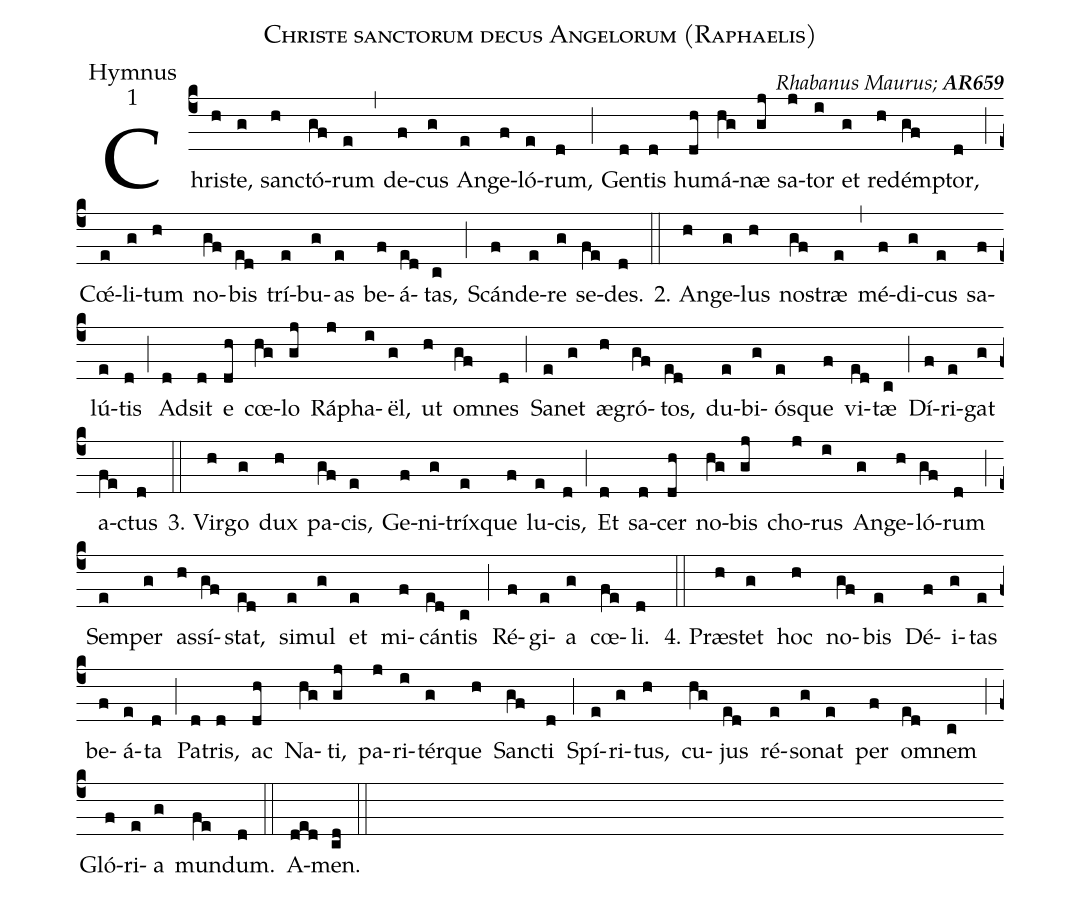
name:Christe sanctorum decus Angelorum (Raphaelis);
office-part:Hymnus;
mode:1;
commentary:{\itshape\mdseries Rhabanus Maurus;\/}  {\bfseries AR659};
%%
(c4) Chris(h)te,(g) sanc(h)tó(gf)rum(e) (,)
de(f)cus(g) An(e)ge(f)ló(e)rum,(d) (;)
Gen(d)tis(d) hu(dh)má(hg)næ(gj) sa(j)tor(i) et(g) re(h)dém(gf)ptor,(d) (;)
Cœ́(e)li(g)tum(h) no(gf)bis(ed) trí(e)bu(g)as(e) be(f)á(ed)tas,(c) (;)
Scán(f)de(e)re(g) se(fe)des.(d) (::)
2.  An(h)ge(g)lus(h) no(gf)stræ(e) (,) mé(f)di(g)cus(e) sa(f)lú(e)tis(d) (;)
Ad(d)sit(d) e(dh) cœ(hg)lo(gj) Rá(j)pha(i)ël,(g) ut(h) o(gf)mnes(d) (;)
Sa(e)net(g) æ(h)gró(gf)tos,(ed) du(e)bi(g)ós(e)que(f) vi(ed)tæ(c) (;)
Dí(f)ri(e)gat(g) a(fe)ctus(d) (::)

3.  Vir(h)go(g) dux(h) pa(gf)cis,(e) Ge(f)ni(g)tríx(e)que(f) lu(e)cis,(d) (;)
Et(d) sa(d)cer(dh) no(hg)bis(gj) cho(j)rus(i) An(g)ge(h)ló(gf)rum(d) (;)
Sem(e)per(g) as(h)sí(gf)stat,(ed) si(e)mul(g) et(e) mi(f)cán(ed)tis(c) (;)
Ré(f)gi(e)a(g) cœ(fe)li.(d) (::)

4.  Præ(h)stet(g) hoc(h) no(gf)bis(e) Dé(f)i(g)tas(e) be(f)á(e)ta(d) (;)
Pa(d)tris,(d) ac(dh) Na(hg)ti,(gj) pa(j)ri(i)tér(g)que(h) Sanc(gf)ti(d) (;)
Spí(e)ri(g)tus,(h) cu(hg)jus(ed) ré(e)so(g)nat(e) per(f) o(ed)mnem(c) (;)
Gló(f)ri(e)a(g) mun(fe)dum.(d) (::)

A(ded)men.(cd) (::)
